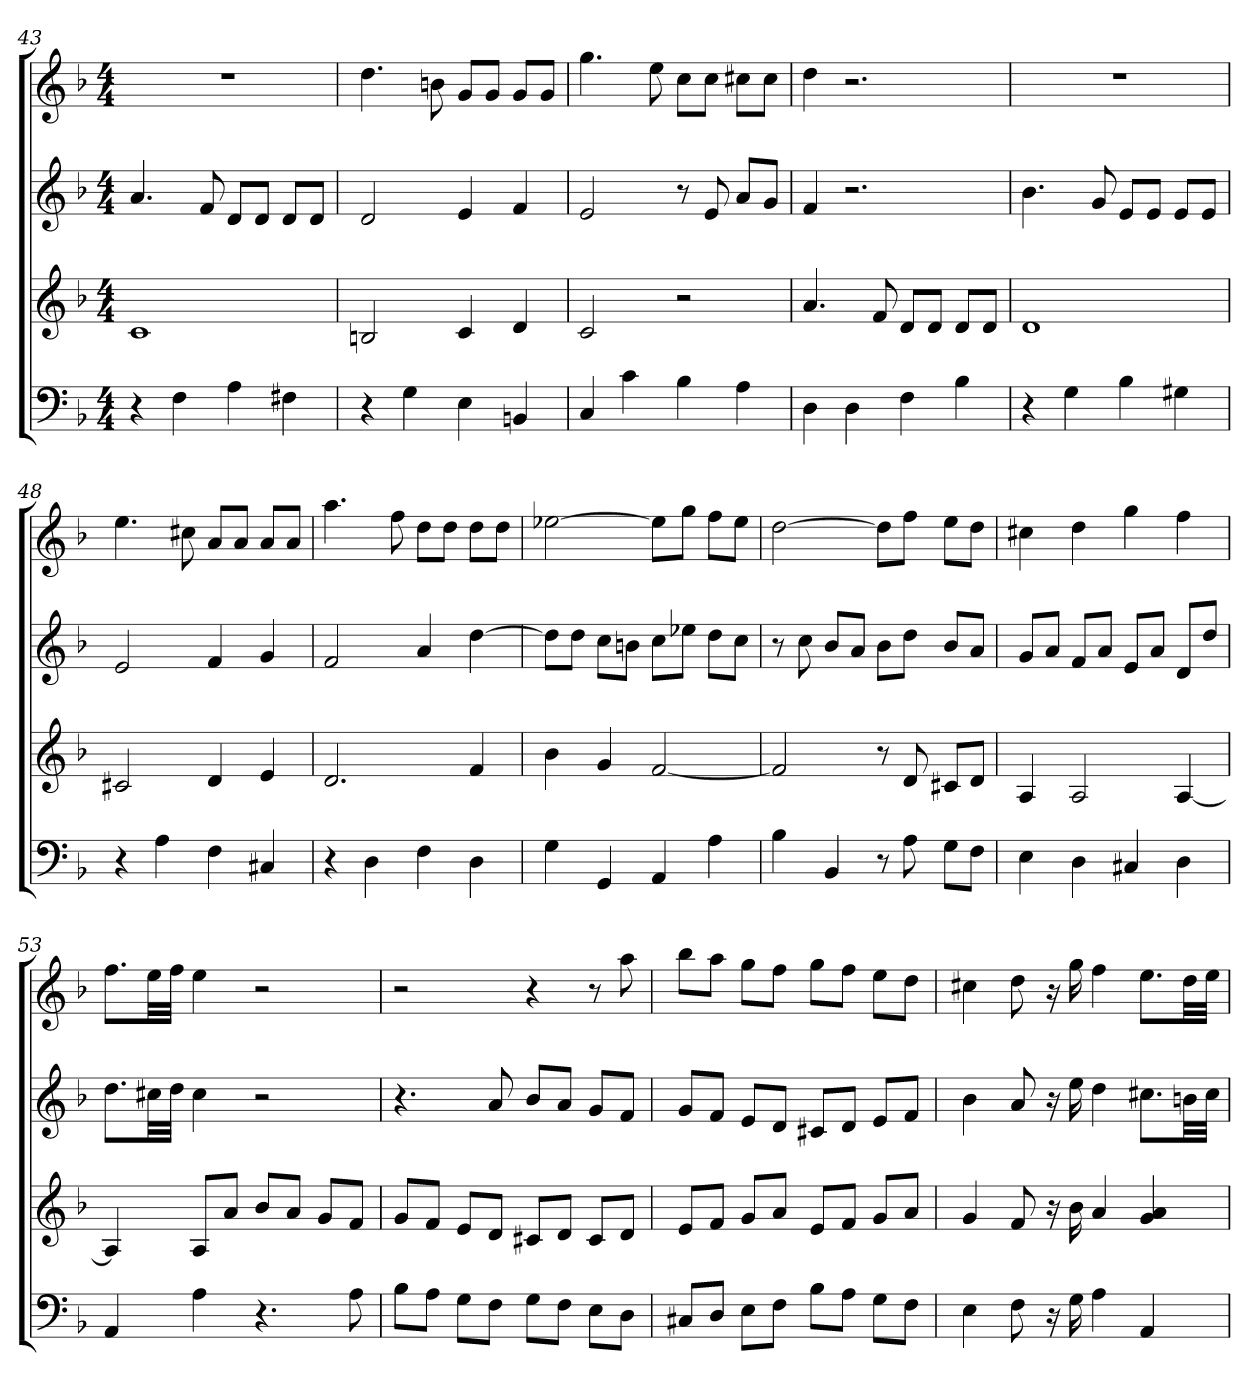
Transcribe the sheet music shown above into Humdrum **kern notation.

**kern	**kern	**kern	**kern
*part4	*part3	*part2	*part1
*staff4	*staff3	*staff2	*staff1
*k[b-]	*k[b-]	*k[b-]	*k[b-]
*F:	*F:	*F:	*F:
*M4/4	*M4/4	*M4/4	*M4/4
=43	=43	=43	=43
4r	1c	4.a	1r
4F	.	.	.
.	.	8f	.
4A	.	8dL	.
.	.	8dJ	.
4F#X	.	8dL	.
.	.	8dJ	.
=44	=44	=44	=44
4r	2Bn	2d	4.dd
4G	.	.	.
.	.	.	8bn
4E	4c	4e	8gL
.	.	.	8gJ
4BBn	4d	4f	8gL
.	.	.	8gJ
=45	=45	=45	=45
4C	2c	2e	4.gg
4c	.	.	.
.	.	.	8ee
4B-	2r	8r	8ccL
.	.	8e	8ccJ
4A	.	8aL	8cc#XL
.	.	8gJ	8cc#J
=46	=46	=46	=46
4D	4.a	4f	4dd
4D	.	2.r	2.r
.	8f	.	.
4F	8dL	.	.
.	8dJ	.	.
4B-	8dL	.	.
.	8dJ	.	.
=47	=47	=47	=47
4r	1d	4.b-	1r
4G	.	.	.
.	.	8g	.
4B-	.	8eL	.
.	.	8eJ	.
4G#X	.	8eL	.
.	.	8eJ	.
=48	=48	=48	=48
4r	2c#X	2e	4.ee
4A	.	.	.
.	.	.	8cc#X
4F	4d	4f	8aL
.	.	.	8aJ
4C#X	4e	4g	8aL
.	.	.	8aJ
=49	=49	=49	=49
4r	2.d	2f	4.aa
4D	.	.	.
.	.	.	8ff
4F	.	4a	8ddL
.	.	.	8ddJ
4D	4f	[4dd	8ddL
.	.	.	8ddJ
=50	=50	=50	=50
4G	4b-	8ddL]	[2ee-X
.	.	8ddJ	.
4GG	4g	8ccL	.
.	.	8bnJ	.
4AA	[2f	8ccL	8ee-L]
.	.	8ee-XJ	8ggJ
4A	.	8ddL	8ffL
.	.	8ccJ	8ee-J
=51	=51	=51	=51
4B-	2f]	8r	[2dd
.	.	8cc	.
4BB-	.	8b-L	.
.	.	8aJ	.
8r	8r	8b-L	8ddL]
8A	8d	8ddJ	8ffJ
8GL	8c#XL	8b-L	8eeL
8FJ	8dJ	8aJ	8ddJ
=52	=52	=52	=52
4E	4A	8gL	4cc#X
.	.	8aJ	.
4D	2A	8fL	4dd
.	.	8aJ	.
4C#X	.	8eL	4gg
.	.	8aJ	.
4D	[4A	8dL	4ff
.	.	8ddJ	.
=53	=53	=53	=53
4AA	4A]	8.ddL	8.ffL
.	.	32cc#XLL	32eeLL
.	.	32ddJJJ	32ffJJJ
4A	8AL	4cc#	4ee
.	8aJ	.	.
4.r	8b-L	2r	2r
.	8aJ	.	.
.	8gL	.	.
8A	8fJ	.	.
=54	=54	=54	=54
8B-L	8gL	4.r	2r
8AJ	8fJ	.	.
8GL	8eL	.	.
8FJ	8dJ	8a	.
8GL	8c#XL	8b-L	4r
8FJ	8dJ	8aJ	.
8EL	8c#L	8gL	8r
8DJ	8dJ	8fJ	8aa
=55	=55	=55	=55
8C#XL	8eL	8gL	8bb-L
8DJ	8fJ	8fJ	8aaJ
8EL	8gL	8eL	8ggL
8FJ	8aJ	8dJ	8ffJ
8B-L	8eL	8c#XL	8ggL
8AJ	8fJ	8dJ	8ffJ
8GL	8gL	8eL	8eeL
8FJ	8aJ	8fJ	8ddJ
=56	=56	=56	=56
4E	4g	4b-	4cc#X
8F	8f	8a	8dd
16r	16r	16r	16r
16G	16b-	16ee	16gg
4A	4a	4dd	4ff
4AA	4g 4a	8.cc#XL	8.eeL
.	.	32bnLL	32ddLL
.	.	32cc#JJJ	32eeJJJ
=	=	=	=
*-	*-	*-	*-
